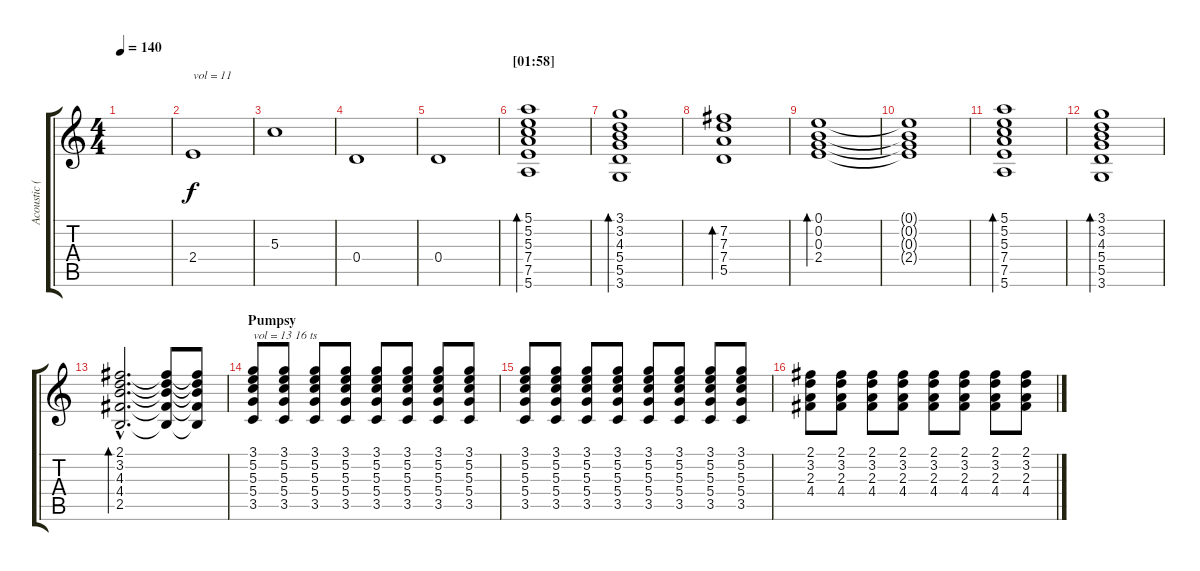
\track ("Acoustic (Chords)" "Acoustic (") {instrument acousticguitarsteel}
\staff {score tabs}
\tuning (E4 B3 G3 D3 A2 E2) {hide}
\ts (4 4)
\tempo 140
\clef g2
\ks c
|
\section ("" "")
2.4.1{txt "vol = 11" volume 11} |
5.3.1 |
0.4.1 |
0.4.1 |
\section ("" "[01:58]")
(5.1 5.2 5.3 7.4 7.5 5.6).1{bd 240} |
(3.1 3.2 4.3 5.4 5.5 3.6).1{bd 240} |
(7.2 7.3 7.4 5.5).1{bd 240} |
(0.1 0.2 0.3 2.4).1{bd 240} |
(0.1{t} 0.2{t} 0.3{t} 2.4{t}).1 |
\section ("" "")
(5.1 5.2 5.3 7.4 7.5 5.6).1{bd 240} |
(3.1 3.2 4.3 5.4 5.5 3.6).1{bd 240} |
(2.1{hac} 3.2{hac} 4.3{hac} 4.4{hac} 2.5{hac}).2{d bd 240} (2.1{t} 3.2{t} 4.3{t} 4.4{t} 2.5{t}).8 (2.1{t} 3.2{t} 4.3{t} 4.4{t} 2.5{t}).8{volume 8} |
\section ("" "Pumpsy")
(3.1 5.2 5.3 5.4 3.5).8{txt "vol = 13 16 ts" volume 13} (3.1 5.2 5.3 5.4 3.5).8 (3.1 5.2 5.3 5.4 3.5).8 (3.1 5.2 5.3 5.4 3.5).8 (3.1 5.2 5.3 5.4 3.5).8 (3.1 5.2 5.3 5.4 3.5).8 (3.1 5.2 5.3 5.4 3.5).8 (3.1 5.2 5.3 5.4 3.5).8 |
(3.1 5.2 5.3 5.4 3.5).8 (3.1 5.2 5.3 5.4 3.5).8 (3.1 5.2 5.3 5.4 3.5).8 (3.1 5.2 5.3 5.4 3.5).8 (3.1 5.2 5.3 5.4 3.5).8 (3.1 5.2 5.3 5.4 3.5).8 (3.1 5.2 5.3 5.4 3.5).8 (3.1 5.2 5.3 5.4 3.5).8 |
(2.1 3.2 2.3 4.4).8 (2.1 3.2 2.3 4.4).8 (2.1 3.2 2.3 4.4).8 (2.1 3.2 2.3 4.4).8 (2.1 3.2 2.3 4.4).8 (2.1 3.2 2.3 4.4).8 (2.1 3.2 2.3 4.4).8 (2.1 3.2 2.3 4.4).8
